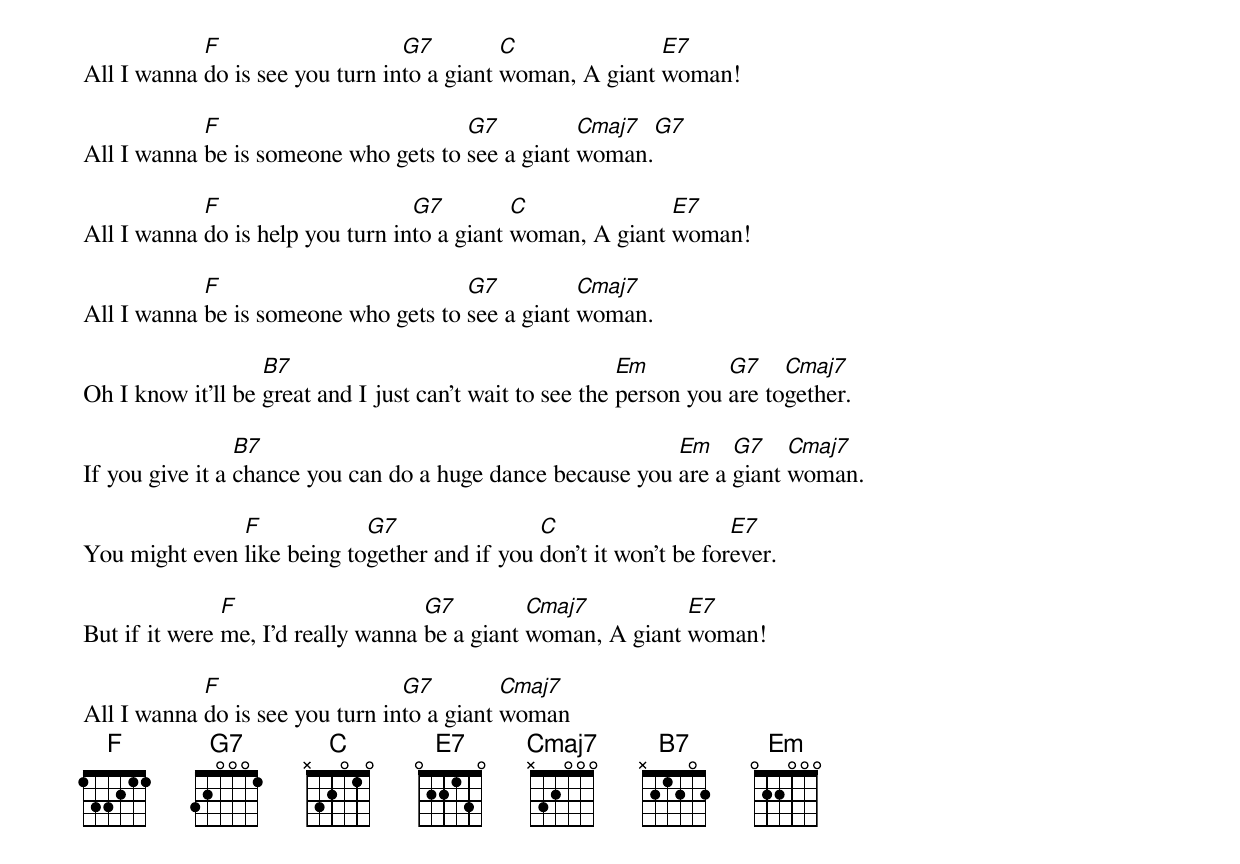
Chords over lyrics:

            F                    G7         C              E7
All I wanna do is see you turn into a giant woman, A giant woman!

            F                         G7          Cmaj7  G7
All I wanna be is someone who gets to see a giant woman.

            F                     G7         C              E7
All I wanna do is help you turn into a giant woman, A giant woman!

            F                         G7          Cmaj7
All I wanna be is someone who gets to see a giant woman.

                   B7                                     Em         G7    Cmaj7
Oh I know it'll be great and I just can't wait to see the person you are together.

                 B7                                         Em    G7    Cmaj7
If you give it a chance you can do a huge dance because you are a giant woman.

               F            G7                C                    E7
You might even like being together and if you don't it won't be forever.

               F                    G7         Cmaj7          E7
But if it were me, I'd really wanna be a giant woman, A giant woman!

            F                    G7         Cmaj7
All I wanna do is see you turn into a giant woman
